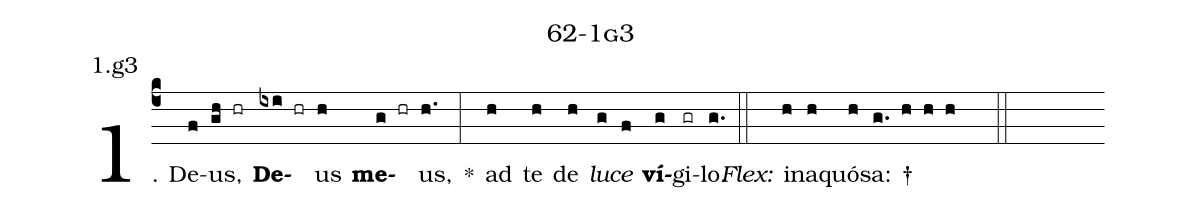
name: 62-1g3;
annotation: 1.g3;
%%
(c4)1. De(f)us,(gh hr) <b>De</b>(ixi hr)us(h) <b>me</b>(g hr)us,(h.) *(:) ad(h) te(h) de(h) <i>lu</i>(g)<i>ce</i>(f) <b>ví</b>(g)gi(gr)lo.(g.) (::)
<i>Flex:</i>()  in(h)a(h)quó(h)sa: †(g. h h h  ::)
